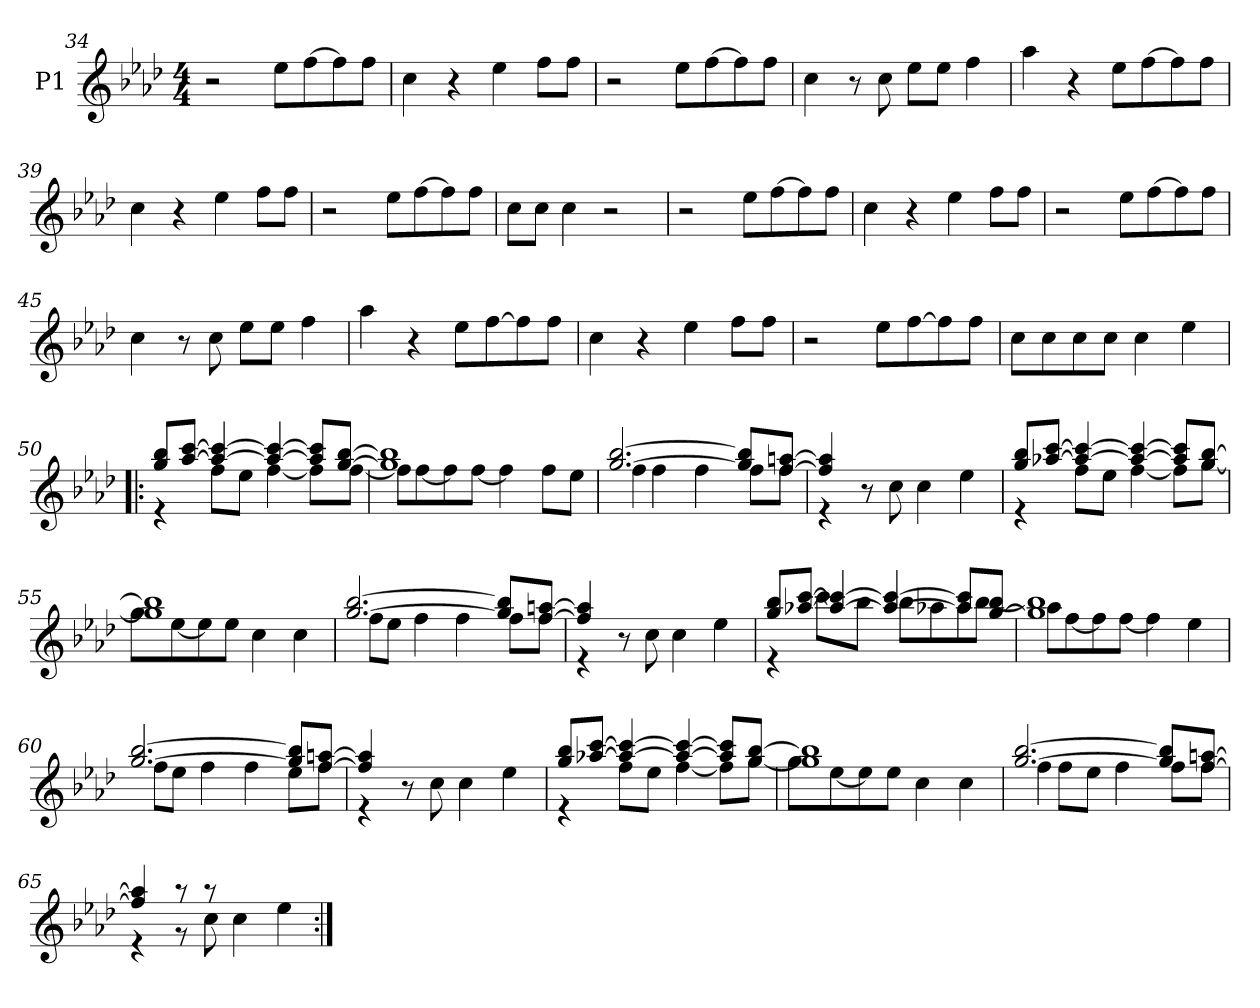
**kern
*part1
*staff1
*I"P1
*clefG2
*k[b-e-a-d-]
*f:
*M4/4
=34
2r
8ee-\L
[>8ff\
8ff\]
8ff\J
=35
4cc\
4r
4ee-\
8ff\L
8ff\J
=36
2r
8ee-\L
[>8ff\
8ff\]
8ff\J
=37
4cc\
8r
8cc\
8ee-\L
8ee-\J
4ff\
!!LO:LB:g=z
=38
4aa-\
4r
8ee-\L
[>8ff\
8ff\]
8ff\J
=39
4cc\
4r
4ee-\
8ff\L
8ff\J
=40
2r
8ee-\L
[>8ff\
8ff\]
8ff\J
=41
8cc\L
8cc\J
4cc\
2r
=42
2r
8ee-\L
[>8ff\
8ff\]
8ff\J
!!LO:LB:g=z
=43
4cc\
4r
4ee-\
8ff\L
8ff\J
=44
2r
8ee-\L
[>8ff\
8ff\]
8ff\J
=45
4cc\
8r
8cc\
8ee-\L
8ee-\J
4ff\
=46
4aa-\
4r
8ee-\L
[>8ff\
8ff\]
8ff\J
=47
4cc\
4r
4ee-\
8ff\L
8ff\J
!!LO:PB:g=z
=48
2r
8ee-\L
[>8ff\
8ff\]
8ff\J
=49
8cc\L
8cc\
8cc\
8cc\J
4cc\
4ee-\
=50!|:
*^
8gg/ 8bb-/L	4r
[>8aa-/ [>8ccc/J	.
4aa-/_ 4ccc/_	8ff\L
.	8ee-\J
4aa-/_ 4ccc/_	[<4ff\
8aa-/] 8ccc/]L	8ff\L]
[>8gg/ [>8bb-/J	[<8ff\J
=51	=51
1gg] 1bb-]	8ff\L]
.	[<8ff\
.	8ff\]
.	[<8ff\J
.	4ff\]
.	8ff\L
.	8ee-\J
!!LO:LB:g=z	!!
=52	=52
[>2.gg/ [>2.bb-/	4ff\
.	4ff\
.	4ff\
8gg/] 8bb-/]L	8ff\L
[>8ff/ [>8aan/J	8ff\J
=53	=53
4ff/] 4aa/]	4r
4ryy	8r
.	8cc\
2ryy	4cc\
.	4ee-\
=54	=54
8gg/ 8bb-/L	4r
[>8aa-X/ [>8ccc/J	.
4aa-/_ 4ccc/_	8ff\L
.	8ee-\J
4aa-/_ 4ccc/_	[<4ff\
8aa-/] 8ccc/]L	8ff\L]
8gg/ [>8bb-/J	[<8gg\J
=55	=55
1gg] 1bb-]	8gg\L
.	[<8ee-\
.	8ee-\]
.	8ee-\J
.	4cc\
.	4cc\
!!LO:LB:g=z	!!
=56	=56
[>2.gg/ [>2.bb-/	8ff\L
.	8ee-\J
.	4ff\
.	4ff\
8gg/] 8bb-/]L	8ff\L
[>8ff/ [>8aan/J	8ff\J
=57	=57
4ff/] 4aa/]	4r
4ryy	8r
.	8cc\
2ryy	4cc\
.	4ee-\
=58	=58
8gg/ 8bb-/L	4r
[>8aa-X/ [>8ccc/J	.
4aa-/_ 4ccc/_	8ccc\L
.	8bb-\J
4aa-/_ 4ccc/_	8bb-\L
.	8aa-X\
8aa-/] 8ccc/]L	8aa-\
[>8gg/ 8bb-/J	[<8bb-\J
=59	=59
1gg] 1bb-]	8aa-\L
.	[<8ff\
.	8ff\]
.	[<8ff\J
.	4ff\]
.	4ee-\
!!LO:LB:g=z	!!
=60	=60
[>2.gg/ [>2.bb-/	8ff\L
.	8ee-\J
.	4ff\
.	4ff\
8gg/] 8bb-/]L	8ee-\L
[>8ff/ [>8aan/J	8ff\J
=61	=61
4ff/] 4aa/]	4r
4ryy	8r
.	8cc\
2ryy	4cc\
.	4ee-\
=62	=62
8gg/ 8bb-/L	4r
[>8aa-X/ [>8ccc/J	.
4aa-/_ 4ccc/_	8ff\L
.	8ee-\J
4aa-/_ 4ccc/_	[<4ff\
8aa-/] 8ccc/]L	8ff\L]
8gg/ [>8bb-/J	[<8gg\J
!!LO:LB:g=z	!!
=63	=63
1gg] 1bb-]	8gg\L
.	[<8ee-\
.	8ee-\]
.	8ee-\J
.	4cc\
.	4cc\
=64	=64
[>2.gg/ [>2.bb-/	4ff\
.	8ff\L
.	8ee-\J
.	4ff\
8gg/] 8bb-/]L	8ff\L
[>8ff/ [>8aan/J	8ff\J
=65	=65
4ff/] 4aa/]	4r
8r	8r
8r	8cc\
2ryy	4cc\
.	4ee-\
*v	*v
=:|!
*-
